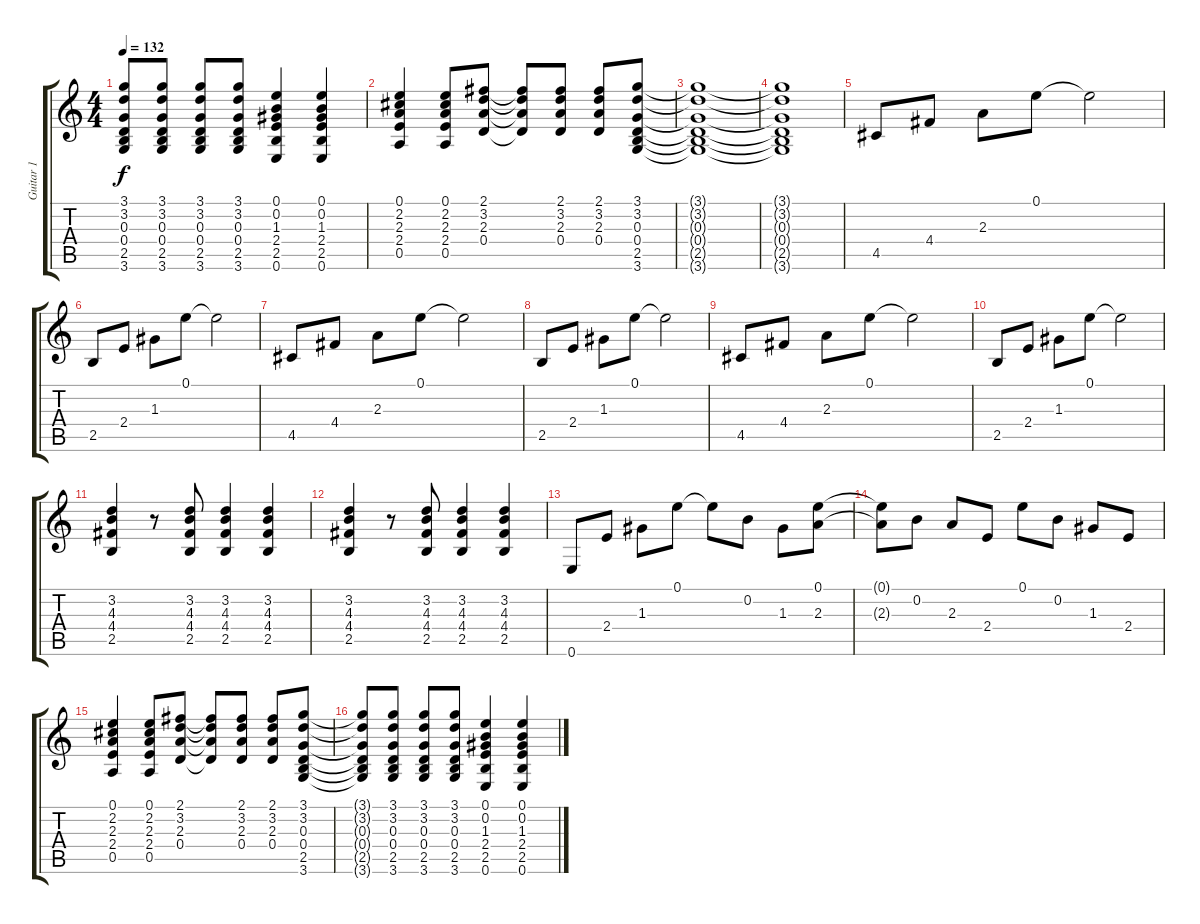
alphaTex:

\track ("Guitar 1" "Guitar 1") {instrument electricguitarclean}
\staff {score tabs}
\tuning (E4 B3 G3 D3 A2 E2) {hide}
\ts (4 4)
\tempo 132
\clef g2
\ks c
(3.1{t} 3.2{t} 0.3{t} 0.4{t} 2.5{t} 3.6{t}).8{dy f} (3.1 3.2 0.3 0.4 2.5 3.6).8 (3.1 3.2 0.3 0.4 2.5 3.6).8 (3.1 3.2 0.3 0.4 2.5 3.6).8 (0.1 0.2 1.3 2.4 2.5 0.6).4 (0.1 0.2 1.3 2.4 2.5 0.6).4 |
(0.1 2.2 2.3 2.4 0.5).4 (0.1 2.2 2.3 2.4 0.5).8 (2.1 3.2 2.3 0.4).8 (2.1{t} 3.2{t} 2.3{t} 0.4{t}).8 (2.1 3.2 2.3 0.4).8 (2.1 3.2 2.3 0.4).8 (3.1 3.2 0.3 0.4 2.5 3.6).8 |
(3.1{t} 3.2{t} 0.3{t} 0.4{t} 2.5{t} 3.6{t}).1 |
(3.1{t} 3.2{t} 0.3{t} 0.4{t} 2.5{t} 3.6{t}).1 |
4.5.8 4.4.8 2.3.8 0.1.8 0.1{t}.2 |
2.5.8 2.4.8 1.3.8 0.1.8 0.1{t}.2 |
4.5.8 4.4.8 2.3.8 0.1.8 0.1{t}.2 |
2.5.8 2.4.8 1.3.8 0.1.8 0.1{t}.2 |
4.5.8 4.4.8 2.3.8 0.1.8 0.1{t}.2 |
2.5.8 2.4.8 1.3.8 0.1.8 0.1{t}.2 |
(3.2 4.3 4.4 2.5).4 r.8 (3.2 4.3 4.4 2.5).8 (3.2 4.3 4.4 2.5).4 (3.2 4.3 4.4 2.5).4 |
(3.2 4.3 4.4 2.5).4 r.8 (3.2 4.3 4.4 2.5).8 (3.2 4.3 4.4 2.5).4 (3.2 4.3 4.4 2.5).4 |
0.6.8 2.4.8 1.3.8 0.1.8 0.1{t}.8 0.2.8 1.3.8 (0.1 2.3).8 |
(0.1{t} 2.3{t}).8 0.2.8 2.3.8 2.4.8 0.1.8 0.2.8 1.3.8 2.4.8 |
(0.1 2.2 2.3 2.4 0.5).4 (0.1 2.2 2.3 2.4 0.5).8 (2.1 3.2 2.3 0.4).8 (2.1{t} 3.2{t} 2.3{t} 0.4{t}).8 (2.1 3.2 2.3 0.4).8 (2.1 3.2 2.3 0.4).8 (3.1 3.2 0.3 0.4 2.5 3.6).8 |
(3.1{t} 3.2{t} 0.3{t} 0.4{t} 2.5{t} 3.6{t}).8 (3.1 3.2 0.3 0.4 2.5 3.6).8 (3.1 3.2 0.3 0.4 2.5 3.6).8 (3.1 3.2 0.3 0.4 2.5 3.6).8 (0.1 0.2 1.3 2.4 2.5 0.6).4 (0.1 0.2 1.3 2.4 2.5 0.6).4
